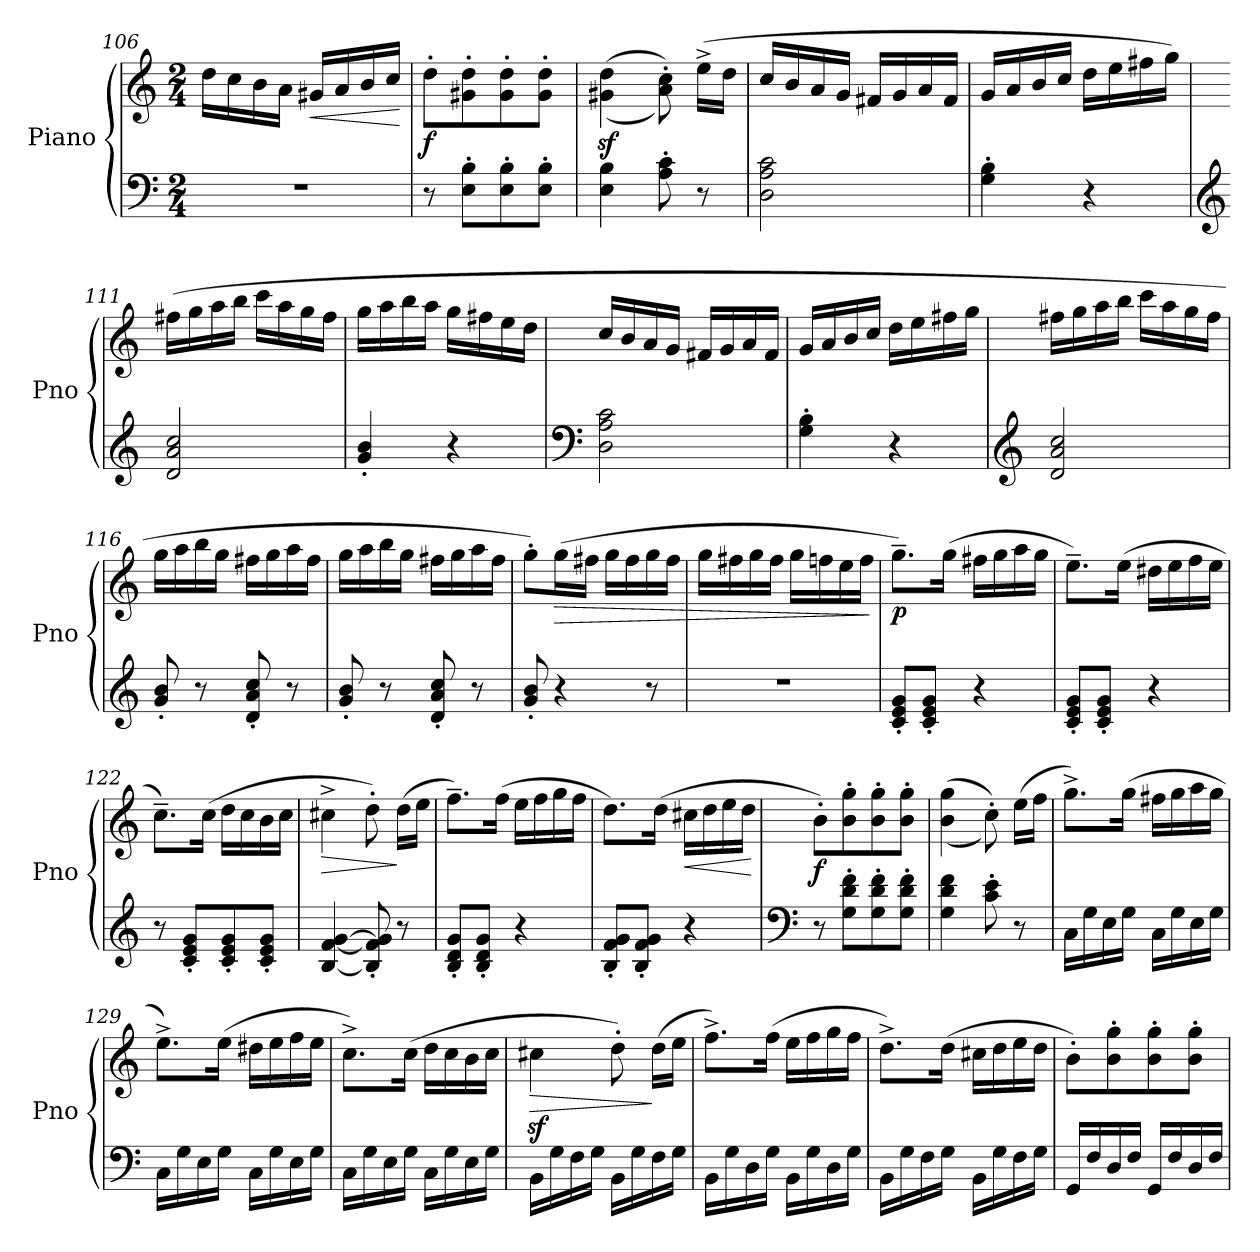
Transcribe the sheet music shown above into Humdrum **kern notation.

**kern	**kern	**dynam
*part1	*part1	*part1
*staff2	*staff1	*staff1/2
*I"Piano	*	*
*I'Pno	*	*
*clefF4	*clefG2	*
*k[]	*k[]	*
*M2/4	*M2/4	*
=106	=106	=106
2r	16dd\LL	.
.	16cc\	.
.	16b\	.
.	16a\JJ	.
!	!	!LO:HP:b
.	16g#X/LL	<
.	16a/	.
.	16b/	.
.	16cc/JJ	.
.	.	[
=107	=107	=107
!	!	!LO:DY:b
8r	8dd'\L	f
8E\' 8B\'L	8g#X\' 8dd\'	.
8E\' 8B\'	8g#\' 8dd\'	.
8E\' 8B\'J	8g#\' 8dd\'J	.
=108	=108	=108
4E\ 4B\	(>(<4g#X\z< 4dd\z<	.
8A\' 8c\'	8a\' 8cc\'))	.
8r	(>16ee^\LL	.
.	16dd\JJ	.
=109	=109	=109
2D\ 2A\ 2c\	16cc/LL	.
.	16b/	.
.	16a/	.
.	16g/JJ	.
.	16f#X/LL	.
.	16g/	.
.	16a/	.
.	16f#/JJ	.
=110	=110	=110
4G\' 4B\'	16g/LL	.
.	16a/	.
.	16b/	.
.	16cc/JJ	.
4r	16dd\LL	.
.	16ee\	.
.	16ff#X\	.
.	16gg\JJ)	.
=111	=111	=111
*clefG2	*	*
2d/ 2a/ 2cc/	(>16ff#X\LL	.
.	16gg\	.
.	16aa\	.
.	16bb\JJ	.
.	16ccc\LL	.
.	16aa\	.
.	16gg\	.
.	16ff#\JJ	.
!!LO:PB:g=z
=112	=112	=112
4g/' 4b/'	16gg\LL	.
.	16aa\	.
.	16bb\	.
.	16aa\JJ	.
4r	16gg\LL	.
.	16ff#X\	.
.	16ee\	.
.	16dd\JJ	.
=113	=113	=113
*clefF4	*	*
2D\ 2A\ 2c\	16cc/LL	.
.	16b/	.
.	16a/	.
.	16g/JJ	.
.	16f#X/LL	.
.	16g/	.
.	16a/	.
.	16f#/JJ	.
=114	=114	=114
4G\' 4B\'	16g/LL	.
.	16a/	.
.	16b/	.
.	16cc/JJ	.
4r	16dd\LL	.
.	16ee\	.
.	16ff#X\	.
.	16gg\JJ	.
=115	=115	=115
*clefG2	*	*
2d/ 2a/ 2cc/	16ff#X\LL	.
.	16gg\	.
.	16aa\	.
.	16bb\JJ	.
.	16ccc\LL	.
.	16aa\	.
.	16gg\	.
.	16ff#\JJ	.
=116	=116	=116
8g/' 8b/'	16gg\LL	.
.	16aa\	.
8r	16bb\	.
.	16gg\JJ	.
8d/' 8a/' 8cc/'	16ff#X\LL	.
.	16gg\	.
8r	16aa\	.
.	16ff#\JJ	.
=117	=117	=117
8g/' 8b/'	16gg\LL	.
.	16aa\	.
8r	16bb\	.
.	16gg\JJ	.
8d/' 8a/' 8cc/'	16ff#X\LL	.
.	16gg\	.
8r	16aa\	.
.	16ff#\JJ	.
!!LO:LB:g=z
=118	=118	=118
8g/' 8b/'	8gg'\L)	.
!	!	!LO:HP:b
4r	(>16gg\L	>
.	16ff#X\JJ	.
.	16gg\LL	.
.	16ff#\	.
8r	16gg\	.
.	16ff#\JJ	.
=119	=119	=119
2r	16gg\LL	.
.	16ff#X\	.
.	16gg\	.
.	16ff#\JJ	.
.	16gg\LL	.
.	16ffn\	.
.	16ee\	.
.	16ff\JJ	.
.	.	]
=120	=120	=120
!	!	!LO:DY:b
8c/' 8e/' 8g/'L	8.gg~\L)	p
8c/' 8e/' 8g/'J	.	.
.	(>16gg\Jk	.
4r	16ff#X\LL	.
.	16gg\	.
.	16aa\	.
.	16gg\JJ	.
=121	=121	=121
8c/' 8e/' 8g/'L	8.ee~\L)	.
8c/' 8e/' 8g/'J	.	.
.	(>16ee\Jk	.
4r	16dd#X\LL	.
.	16ee\	.
.	16ff\	.
.	16ee\JJ	.
=122	=122	=122
8r	8.cc~\L)	.
8c/' 8e/' 8g/'L	.	.
.	(>16cc\Jk	.
8c/' 8e/' 8g/'	16dd\LL	.
.	16cc\	.
8c/' 8e/' 8g/'J	16b\	.
.	16cc\JJ	.
=123	=123	=123
!	!	!LO:HP:b
[4B/ [4f/ [4g/	4cc#X^\	>
8B/]' 8f/]' 8g/]'	8dd'\)	.
8r	(>16dd\LL	]
.	16ee\JJ	.
=124	=124	=124
8B/' 8d/' 8g/'L	8.ff~\L)	.
8B/' 8d/' 8g/'J	.	.
.	(>16ff\Jk	.
4r	16ee\LL	.
.	16ff\	.
.	16gg\	.
.	16ff\JJ	.
!!LO:LB:g=z
=125	=125	=125
8B/' 8f/' 8g/'L	8.dd\L)	.
8B/' 8f/' 8g/'J	.	.
.	(>16dd\Jk	.
!	!	!LO:HP:b
4r	16cc#X\LL	<
.	16dd\	.
.	16ee\	.
.	16dd\JJ	.
.	.	[
=126	=126	=126
*clefF4	*	*
!	!	!LO:DY:b
8r	8b'\L)	f
8G\' 8d\' 8f\'L	8b\' 8gg\'	.
8G\' 8d\' 8f\'	8b\' 8gg\'	.
8G\' 8d\' 8f\'J	8b\' 8gg\'J	.
=127	=127	=127
4G\ 4d\ 4f\	(<(>4b\ 4gg\	.
8c\' 8e\'	8cc'\))	.
8r	(>16ee\LL	.
.	16ff\JJ	.
=128	=128	=128
16C\LL	8.gg^\L)	.
16G\	.	.
16E\	.	.
16G\JJ	(>16gg\Jk	.
16C\LL	16ff#X\LL	.
16G\	16gg\	.
16E\	16aa\	.
16G\JJ	16gg\JJ	.
=129	=129	=129
16C\LL	8.ee^\L)	.
16G\	.	.
16E\	.	.
16G\JJ	(>16ee\Jk	.
16C\LL	16dd#X\LL	.
16G\	16ee\	.
16E\	16ff\	.
16G\JJ	16ee\JJ	.
=130	=130	=130
16C\LL	8.cc^\L)	.
16G\	.	.
16E\	.	.
16G\JJ	(>16cc\Jk	.
16C\LL	16dd\LL	.
16G\	16cc\	.
16E\	16b\	.
16G\JJ	16cc\JJ	.
=131	=131	=131
!	!	!LO:HP:b
16BB\LL	4cc#Xz<\	>
16G\	.	.
16F\	.	.
16G\JJ	.	.
16BB\LL	8dd'\)	.
16G\	.	.
16F\	(>16dd\LL	]
16G\JJ	16ee\JJ	.
!!LO:LB:g=z
=132	=132	=132
16BB\LL	8.ff^\L)	.
16G\	.	.
16D\	.	.
16G\JJ	(>16ff\Jk	.
16BB\LL	16ee\LL	.
16G\	16ff\	.
16D\	16gg\	.
16G\JJ	16ff\JJ	.
=133	=133	=133
16BB\LL	8.dd^\L)	.
16G\	.	.
16F\	.	.
16G\JJ	(>16dd\Jk	.
16BB\LL	16cc#X\LL	.
16G\	16dd\	.
16F\	16ee\	.
16G\JJ	16dd\JJ	.
=134	=134	=134
16GG/LL	8b'\L)	.
16F/	.	.
16D/	8b\' 8gg\'	.
16F/JJ	.	.
16GG/LL	8b\' 8gg\'	.
16F/	.	.
16D/	8b\' 8gg\'J	.
16F/JJ	.	.
=	=	=
*-	*-	*-
